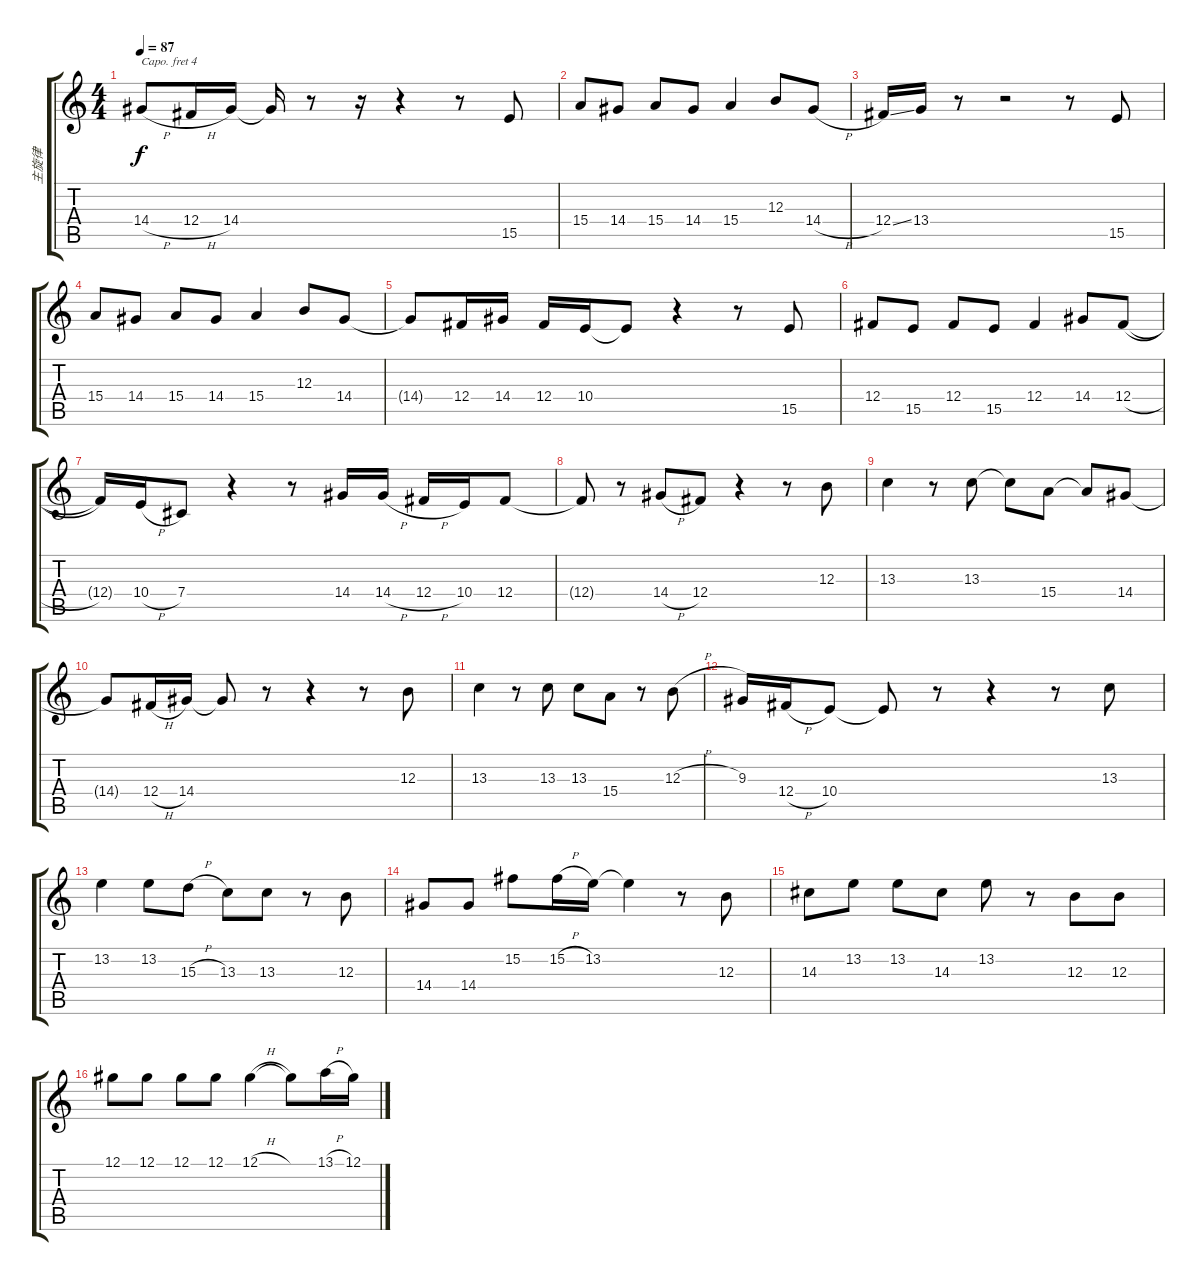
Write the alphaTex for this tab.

\track ("主旋律" "主旋律") {instrument flute}
\staff {score tabs}
\capo 4
\tuning (E4 B3 G3 D3 A2 E2) {hide}
\ts (4 4)
\tempo 87
\clef g2
\ks c
14.4{h}.8{dy f} 12.4{h}.16 14.4.16 14.4{t}.16 r.8 r.16 r.4 r.8 15.5.8 |
15.4.8 14.4.8 15.4.8 14.4.8 15.4.4 12.3.8 14.4{h}.8 |
12.4{ss}.16 13.4.16 r.8 r.2 r.8 15.5.8 |
15.4.8 14.4.8 15.4.8 14.4.8 15.4.4 12.3.8 14.4.8 |
14.4{t}.8 12.4.16 14.4.16 12.4.16 10.4.16 10.4{t}.8 r.4 r.8 15.5.8 |
12.4.8 15.5.8 12.4.8 15.5.8 12.4.4 14.4.8 12.4{h}.8 |
12.4{t}.16 10.4{h}.16 7.4.8 r.4 r.8 14.4.16 14.4{h}.16 12.4{h}.16 10.4.16 12.4.8 |
12.4{t}.8 r.8 14.4{h}.8 12.4.8 r.4 r.8 12.3.8 |
13.3.4 r.8 13.3.8 13.3{t}.8 15.4.8 15.4{t}.8 14.4.8 |
14.4{t}.8 12.4{h}.16 14.4.16 14.4{t}.8 r.8 r.4 r.8 12.3.8 |
13.3.4 r.8 13.3.8 13.3.8 15.4.8 r.8 12.3{h}.8 |
9.3.16 12.4{h}.16 10.4.8 10.4{t}.8 r.8 r.4 r.8 13.3.8 |
13.2.4 13.2.8 15.3{h}.8 13.3.8 13.3.8 r.8 12.3.8 |
14.4.8 14.4.8 15.2.8 15.2{h}.16 13.2.16 13.2{t}.4 r.8 12.3.8 |
14.3.8 13.2.8 13.2.8 14.3.8 13.2.8 r.8 12.3.8 12.3.8 |
12.1.8 12.1.8 12.1.8 12.1.8 12.1{h}.4 12.1{t}.8 13.1{h}.16 12.1.16
